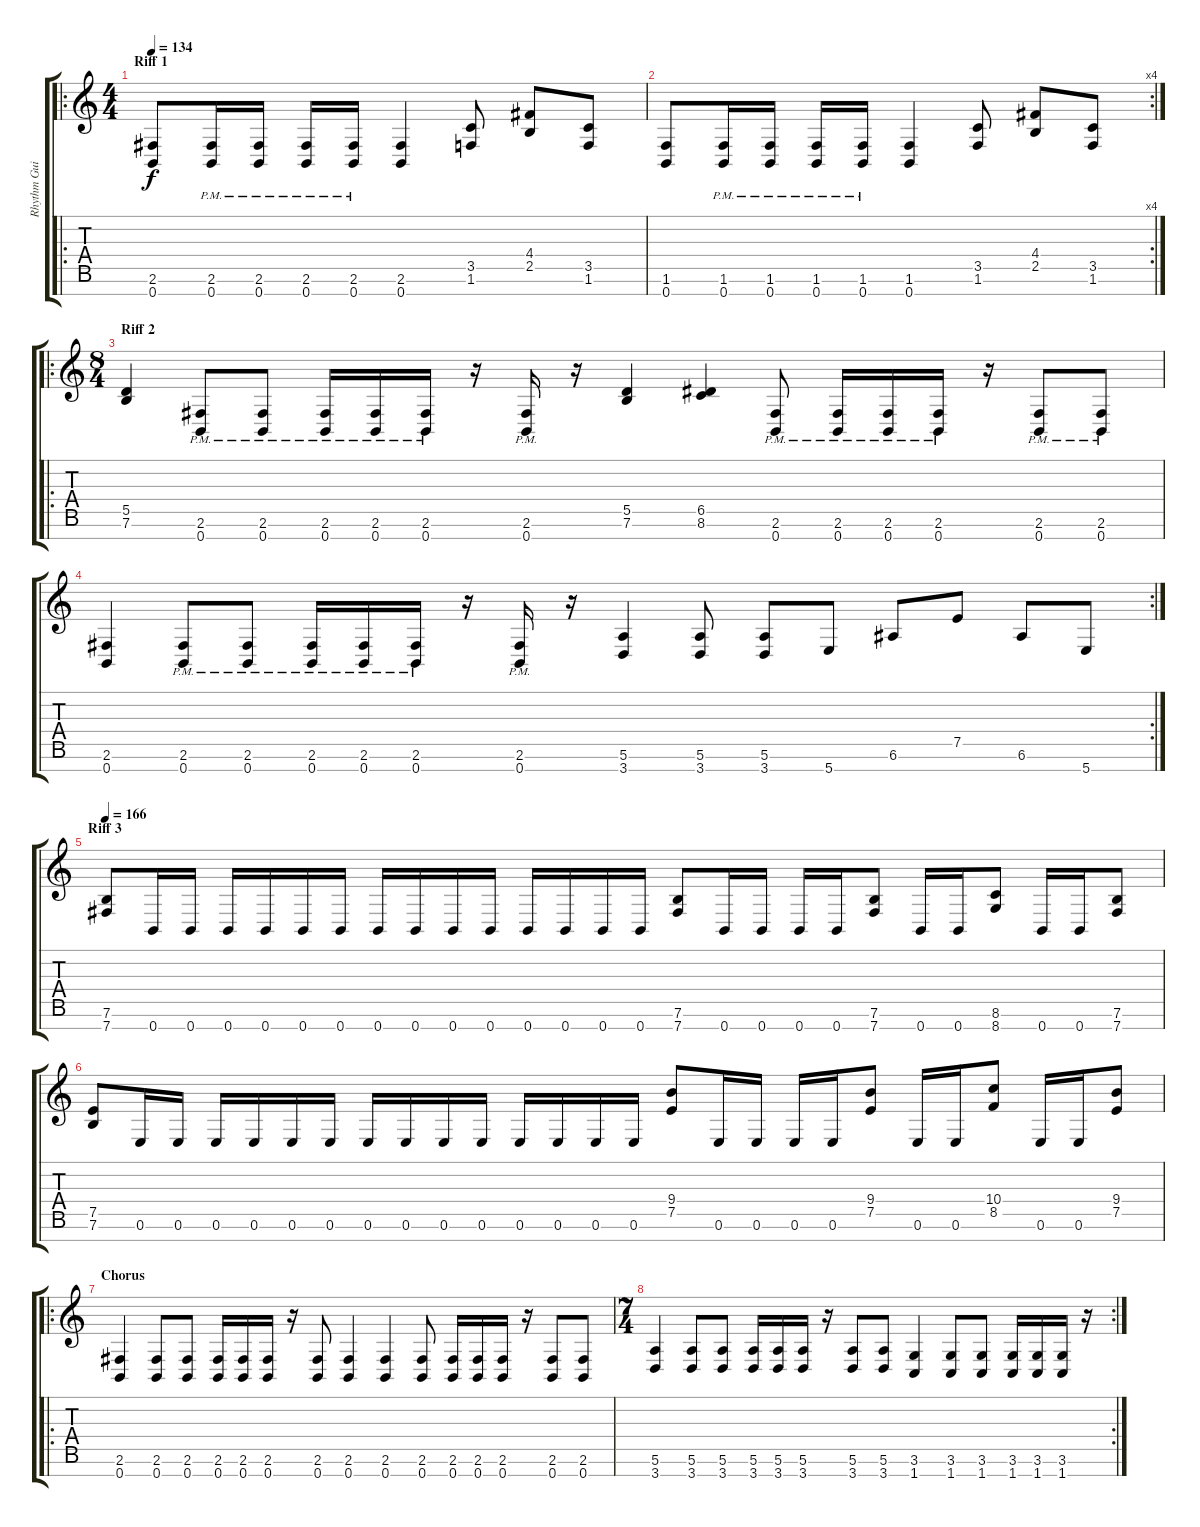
\track ("Rhythm Guitar L" "Rhythm Gui") {instrument distortionguitar}
\staff {score tabs}
\tuning (E4 B3 G3 D3 A2 E2 B1) {hide}
\ro
\ts (4 4)
\section ("" "Riff 1")
\tempo 134
\clef g2
\ks c
(2.6 0.7).8{dy f instrument distortionguitar} (2.6{pm} 0.7{pm}).16 (2.6{pm} 0.7{pm}).16 (2.6{pm} 0.7{pm}).16 (2.6{pm} 0.7{pm}).16 (2.6 0.7).4 (3.5 1.6).8 (4.4 2.5).8 (3.5 1.6).8 |
\rc 4
(1.6 0.7).8 (1.6{pm} 0.7{pm}).16 (1.6{pm} 0.7{pm}).16 (1.6{pm} 0.7{pm}).16 (1.6{pm} 0.7{pm}).16 (1.6 0.7).4 (3.5 1.6).8 (4.4 2.5).8 (3.5 1.6).8 |
\ro
\ts (8 4)
\section ("" "Riff 2")
(5.5 7.6).4 (2.6{pm} 0.7{pm}).8 (2.6{pm} 0.7{pm}).8 (2.6{pm} 0.7{pm}).16 (2.6{pm} 0.7{pm}).16 (2.6{pm} 0.7{pm}).16 r.16 (2.6{pm} 0.7{pm}).16 r.16 (5.5 7.6).4 (6.5 8.6).4 (2.6{pm} 0.7{pm}).8 (2.6{pm} 0.7{pm}).16 (2.6{pm} 0.7{pm}).16 (2.6{pm} 0.7{pm}).16 r.16 (2.6{pm} 0.7{pm}).8 (2.6{pm} 0.7{pm}).8 |
\rc 2
(2.6 0.7).4 (2.6{pm} 0.7{pm}).8 (2.6{pm} 0.7{pm}).8 (2.6{pm} 0.7{pm}).16 (2.6{pm} 0.7{pm}).16 (2.6{pm} 0.7{pm}).16 r.16 (2.6{pm} 0.7{pm}).16 r.16 (5.6 3.7).4 (5.6 3.7).8 (5.6 3.7).8 5.7.8 6.6.8 7.5.8 6.6.8 5.7.8 |
\section ("" "Riff 3")
\tempo 166
(7.6 7.7).8 0.7.16 0.7.16 0.7.16 0.7.16 0.7.16 0.7.16 0.7.16 0.7.16 0.7.16 0.7.16 0.7.16 0.7.16 0.7.16 0.7.16 (7.6 7.7).8 0.7.16 0.7.16 0.7.16 0.7.16 (7.6 7.7).8 0.7.16 0.7.16 (8.6 8.7).8 0.7.16 0.7.16 (7.6 7.7).8 |
(7.5 7.6).8 0.6.16 0.6.16 0.6.16 0.6.16 0.6.16 0.6.16 0.6.16 0.6.16 0.6.16 0.6.16 0.6.16 0.6.16 0.6.16 0.6.16 (9.4 7.5).8 0.6.16 0.6.16 0.6.16 0.6.16 (9.4 7.5).8 0.6.16 0.6.16 (10.4 8.5).8 0.6.16 0.6.16 (9.4 7.5).8 |
\ro
\section ("" "Chorus")
(2.6 0.7).4 (2.6 0.7).8 (2.6 0.7).8 (2.6 0.7).16 (2.6 0.7).16 (2.6 0.7).16 r.16 (2.6 0.7).8 (2.6 0.7).4 (2.6 0.7).4 (2.6 0.7).8 (2.6 0.7).16 (2.6 0.7).16 (2.6 0.7).16 r.16 (2.6 0.7).8 (2.6 0.7).8 |
\rc 2
\ts (7 4)
(5.6 3.7).4 (5.6 3.7).8 (5.6 3.7).8 (5.6 3.7).16 (5.6 3.7).16 (5.6 3.7).16 r.16 (5.6 3.7).8 (5.6 3.7).8 (3.6 1.7).4 (3.6 1.7).8 (3.6 1.7).8 (3.6 1.7).16 (3.6 1.7).16 (3.6 1.7).16 r.16
